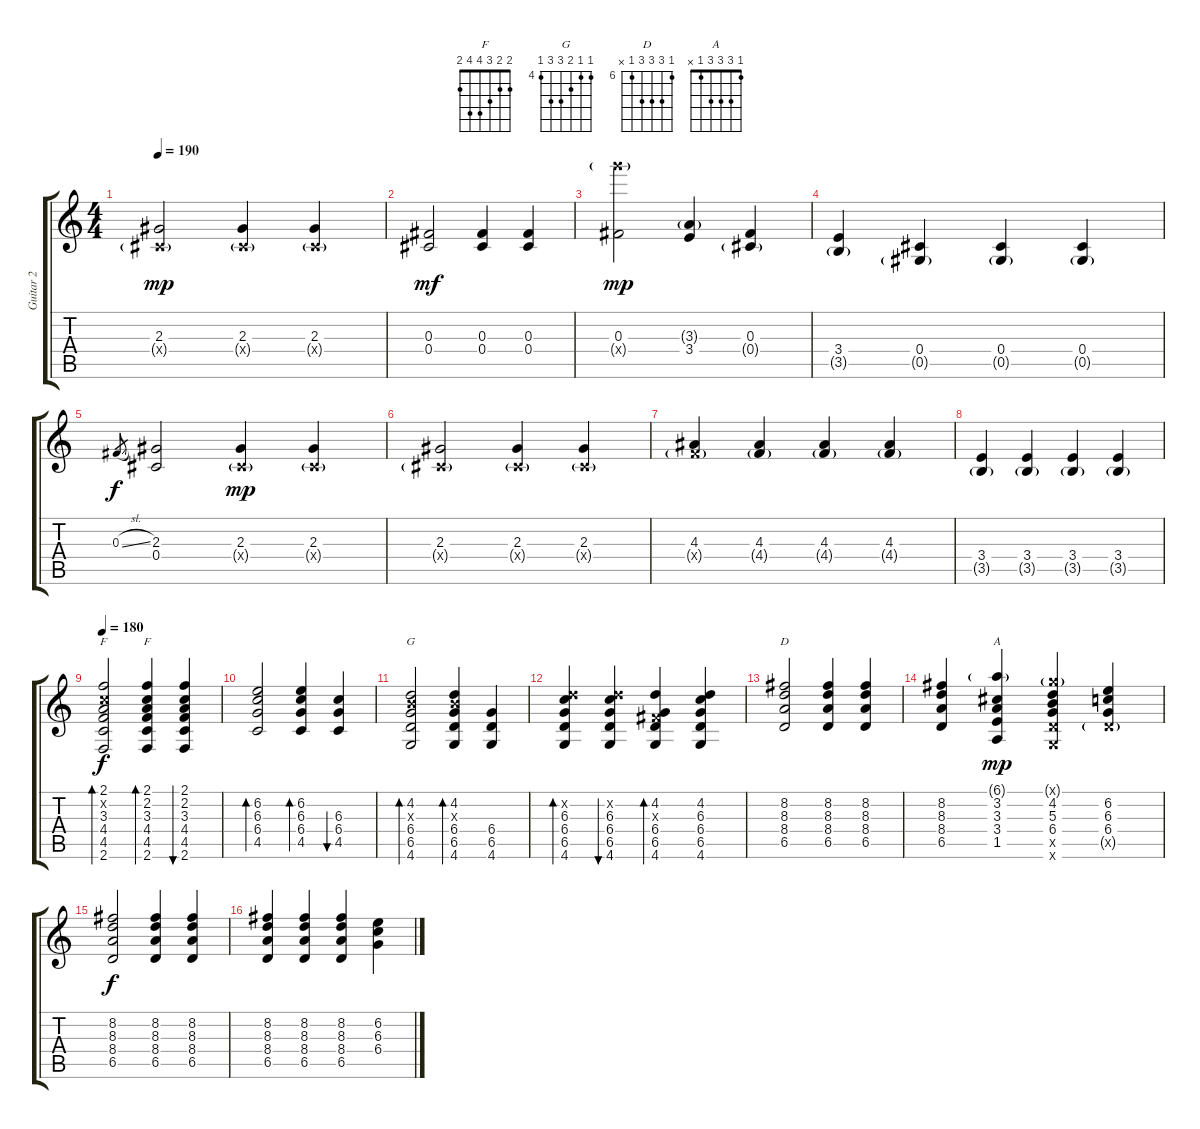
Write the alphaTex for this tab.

\track ("Guitar 2" "Guitar 2") {instrument acousticguitarsteel}
\staff {score tabs}
\tuning (Eb4 Bb3 Gb3 Db3 Ab2 Eb2) {hide}
\chord ("F" 9 11 11 11 9 x) {firstfret 9}
\chord ("F" 2 2 3 4 4 2)
\chord ("G" 4 4 5 6 6 4) {firstfret 4}
\chord ("D" 6 8 8 8 6 x) {firstfret 6}
\chord ("A" 1 3 3 3 1 x)
\ts (4 4)
\tempo 190
\clef g2
\ks c
(2.3 0.4{g x}).2{dy mp volume 13} (2.3 0.4{g x}).4 (2.3 0.4{g x}).4 |
(0.3 0.4).2{dy mf} (0.3 0.4).4 (0.3 0.4).4 |
(0.3 30.4{g x}).2{dy mp} (3.3{g} 3.4).4 (0.3 0.4{g}).4 |
(3.4 3.5{g}).4 (0.4 0.5{g}).4 (0.4 0.5{g}).4 (0.4 0.5{g}).4 |
0.3{sl}.8{gr dy f} (2.3 0.4).2 (2.3 0.4{g x}).4{dy mp} (2.3 0.4{g x}).4 |
(2.3 0.4{g x}).2 (2.3 0.4{g x}).4 (2.3 0.4{g x}).4 |
(4.3 4.4{g x}).4 (4.3 4.4{g}).4 (4.3 4.4{g}).4 (4.3 4.4{g}).4 |
(3.4 3.5{g}).4 (3.4 3.5{g}).4 (3.4 3.5{g}).4 (3.4 3.5{g}).4 |
\tempo 180
(2.1 2.2{x} 3.3 4.4 4.5 2.6).2{bd 120 ch "F" dy f volume 16} (2.1 2.2 3.3 4.4 4.5 2.6).4{bd 120 ch "F"} (2.1 2.2 3.3 4.4 4.5 2.6).4{bu 120} |
(6.2 6.3 6.4 4.5).2{bd 240} (6.2 6.3 6.4 4.5).4{bd 240} (6.3 6.4 4.5).4{bu 240} |
(4.2 5.3{x} 6.4 6.5 4.6).2{bd 240 ch "G"} (4.2 5.3{x} 6.4 6.5 4.6).4{bd 240} (6.4 6.5 4.6).4 |
(4.2{x} 6.3 6.4 6.5 4.6).4{bd 120} (4.2{x} 6.3 6.4 6.5 4.6).4{bu 60} (4.2 0.3{x} 6.4 6.5 4.6).4{bd 60} (4.2 6.3 6.4 6.5 4.6).4 |
(8.2 8.3 8.4 6.5).2{ch "D"} (8.2 8.3 8.4 6.5).4 (8.2 8.3 8.4 6.5).4 |
(8.2 8.3 8.4 6.5).4 (6.1{g} 3.2 3.3 3.4 1.5).4{ch "A" dy mp} (4.1{g x} 4.2 5.3 6.4 6.5{x} 4.6{x}).4 (6.2 6.3 6.4 6.5{g x}).4 |
(8.2 8.3 8.4 6.5).2{dy f} (8.2 8.3 8.4 6.5).4 (8.2 8.3 8.4 6.5).4 |
(8.2 8.3 8.4 6.5).4 (8.2 8.3 8.4 6.5).4 (8.2 8.3 8.4 6.5).4 (6.2 6.3 6.4).4
